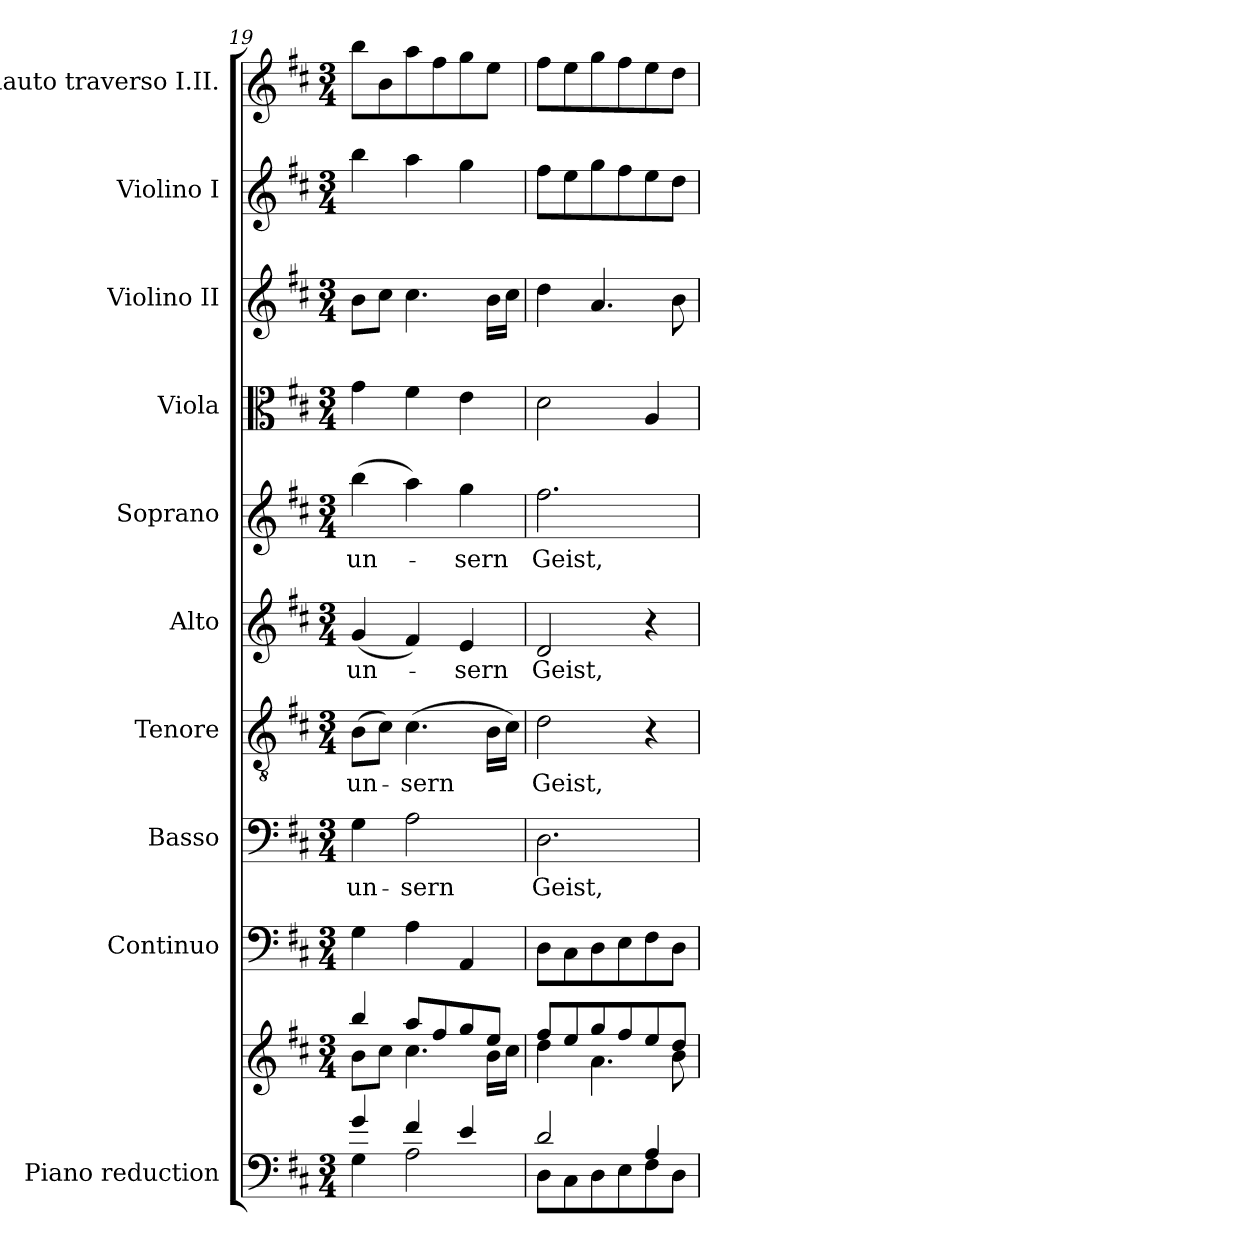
**kern	**kern	**kern	**kern	**text	**kern	**text	**kern	**text	**kern	**text	**kern	**kern	**kern	**kern
*part10	*part10	*part9	*part8	*part8	*part7	*part7	*part6	*part6	*part5	*part5	*part4	*part3	*part2	*part1
*staff11	*staff10	*staff9	*staff8	*staff8	*staff7	*staff7	*staff6	*staff6	*staff5	*staff5	*staff4	*staff3	*staff2	*staff1
*I"Piano reduction	*	*I"Continuo	*I"Basso	*	*I"Tenore	*	*I"Alto	*	*I"Soprano	*	*I"Viola	*I"Violino II	*I"Violino I	*I"Flauto traverso I.II.
*I'Pno	*	*	*	*	*	*	*	*	*	*	*I'Vla	*I'Vln	*I'Vln	*I'Fl
*clefF4	*clefG2	*clefF4	*clefF4	*	*clefGv2	*	*clefG2	*	*clefG2	*	*clefC3	*clefG2	*clefG2	*clefG2
*k[f#c#]	*k[f#c#]	*k[f#c#]	*k[f#c#]	*	*k[f#c#]	*	*k[f#c#]	*	*k[f#c#]	*	*k[f#c#]	*k[f#c#]	*k[f#c#]	*k[f#c#]
*M3/4	*M3/4	*M3/4	*M3/4	*	*M3/4	*	*M3/4	*	*M3/4	*	*M3/4	*M3/4	*M3/4	*M3/4
=19	=19	=19	=19	=19	=19	=19	=19	=19	=19	=19	=19	=19	=19	=19
*^	*^	*	*	*	*	*	*	*	*	*	*	*	*	*
!	!	!	!	!	!	!LO:LY:b	!	!LO:LY:b	!	!LO:LY:b	!	!LO:LY:b	!	!	!	!
4g/	4G\	4bb/	8b\L	4G\	4G\	un-	(>8B\L	un-	(<4g/	un-	(>4bb\	un-	4g\	8b\L	4bb\	8bb\L
.	.	.	8cc#\J	.	.	.	8c#\J)	.	.	.	.	.	.	8cc#\J	.	8b\
!	!	!	!	!	!	!LO:LY:b	!	!LO:LY:b	!	!	!	!	!	!	!	!
4f#/	2A\	8aa/L	4.cc#\	4A\	2A\	-sern	(>4.c#\	-sern	4f#/)	.	4aa\)	.	4f#\	4.cc#\	4aa\	8aa\
.	.	8ff#/	.	.	.	.	.	.	.	.	.	.	.	.	.	8ff#\
!	!	!	!	!	!	!	!	!	!	!LO:LY:b	!	!LO:LY:b	!	!	!	!
4e/	.	8gg/	.	4AA/	.	.	.	.	4e/	-sern	4gg\	-sern	4e\	.	4gg\	8gg\
.	.	8ee/J	16b\LL	.	.	.	16B\LL	.	.	.	.	.	.	16b\LL	.	8ee\J
.	.	.	16cc#\JJ	.	.	.	16c#\JJ)	.	.	.	.	.	.	16cc#\JJ	.	.
=20	=20	=20	=20	=20	=20	=20	=20	=20	=20	=20	=20	=20	=20	=20	=20	=20
!	!	!	!	!	!	!LO:LY:b	!	!LO:LY:b	!	!LO:LY:b	!	!LO:LY:b	!	!	!	!
2d/	8D\L	8ff#/L	4dd\	8D\L	2.D\	Geist,	2d\	Geist,	2d/	Geist,	2.ff#\	Geist,	2d\	4dd\	8ff#\L	8ff#\L
.	8C#\	8ee/	.	8C#\	.	.	.	.	.	.	.	.	.	.	8ee\	8ee\
.	8D\	8gg/	4.a\	8D\	.	.	.	.	.	.	.	.	.	4.a/	8gg\	8gg\
.	8E\	8ff#/	.	8E\	.	.	.	.	.	.	.	.	.	.	8ff#\	8ff#\
4A/	8F#\	8ee/	.	8F#\	.	.	4r	.	4r	.	.	.	4A/	.	8ee\	8ee\
.	8D\J	8dd/J	8b\	8D\J	.	.	.	.	.	.	.	.	.	8b\	8dd\J	8dd\J
*v	*v	*	*	*	*	*	*	*	*	*	*	*	*	*	*	*
*	*v	*v	*	*	*	*	*	*	*	*	*	*	*	*	*
=	=	=	=	=	=	=	=	=	=	=	=	=	=	=
*-	*-	*-	*-	*-	*-	*-	*-	*-	*-	*-	*-	*-	*-	*-
